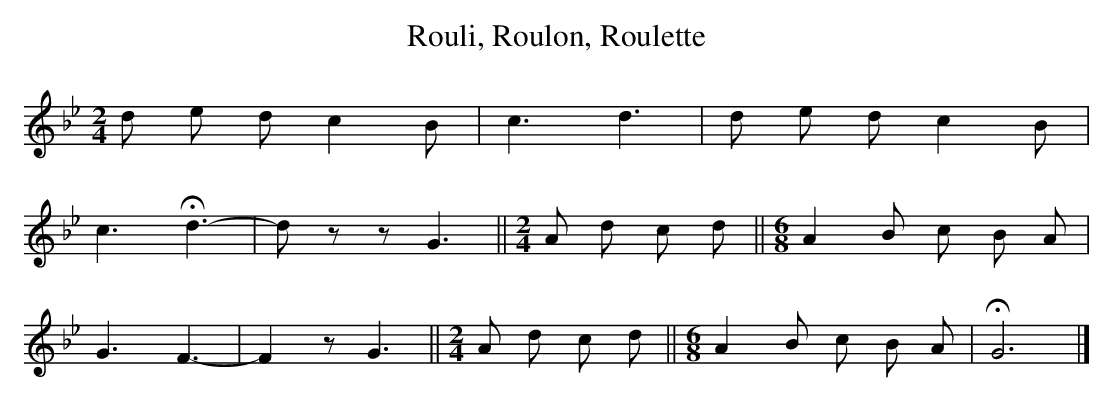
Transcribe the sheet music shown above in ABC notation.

X:1
T:Rouli, Roulon, Roulette
M:2/4
L:1/8
K:Gm
d e d c2 B | c3 d3 | d e d c2 B |
c3 !fermata! d3 - | d zz G3 ||[M:2/4] A d c d ||[M:6/8] A2 B c B A |
G3 F3 - | F2 z G3 ||[M:2/4] A d c d ||[M:6/8] A2 B c B A | !fermata! G6 |]
